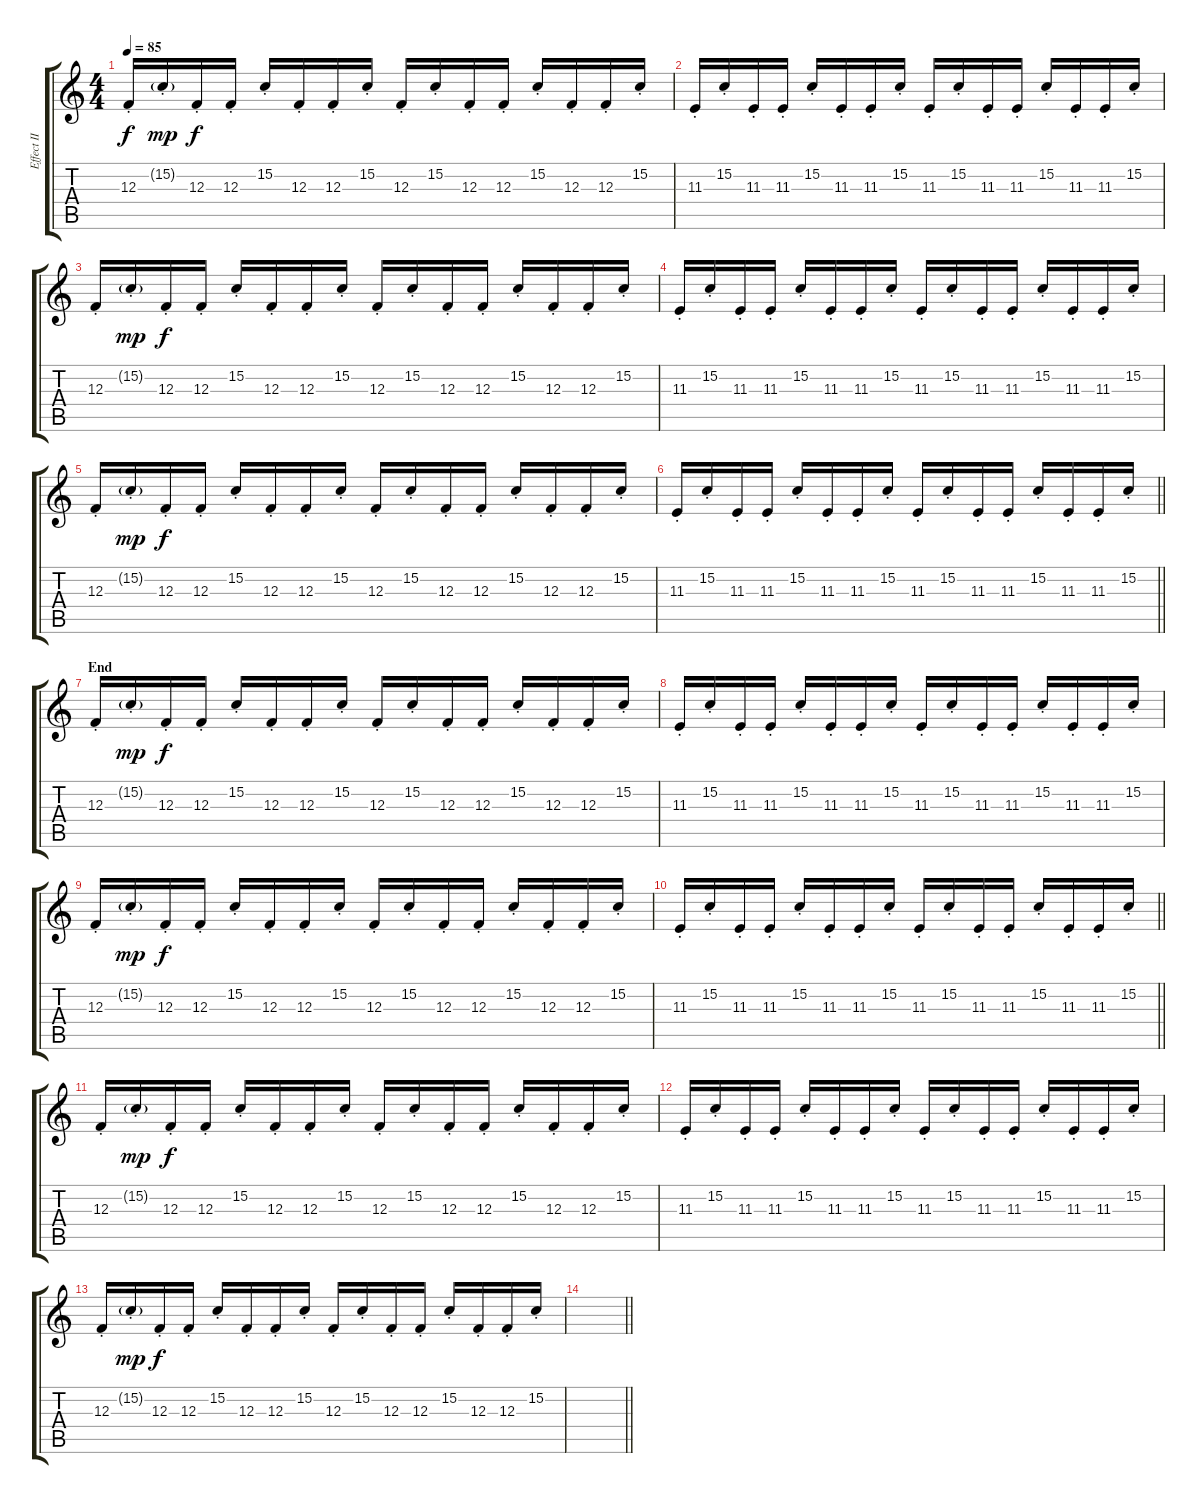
\track ("Effect II" "Effect II") {instrument electricpiano1}
\staff {score tabs}
\tuning (D4 A3 F3 C3 G2 C2) {hide}
\ts (4 4)
\tempo 85
\clef g2
\ks c
12.3{st}.16{dy f} 15.2{g st}.16{dy mp} 12.3{st}.16{dy f} 12.3{st}.16 15.2{st}.16 12.3{st}.16 12.3{st}.16 15.2{st}.16 12.3{st}.16 15.2{st}.16 12.3{st}.16 12.3{st}.16 15.2{st}.16 12.3{st}.16 12.3{st}.16 15.2{st}.16 |
11.3{st}.16 15.2{st}.16 11.3{st}.16 11.3{st}.16 15.2{st}.16 11.3{st}.16 11.3{st}.16 15.2{st}.16 11.3{st}.16 15.2{st}.16 11.3{st}.16 11.3{st}.16 15.2{st}.16 11.3{st}.16 11.3{st}.16 15.2{st}.16 |
12.3{st}.16 15.2{g st}.16{dy mp} 12.3{st}.16{dy f} 12.3{st}.16 15.2{st}.16 12.3{st}.16 12.3{st}.16 15.2{st}.16 12.3{st}.16 15.2{st}.16 12.3{st}.16 12.3{st}.16 15.2{st}.16 12.3{st}.16 12.3{st}.16 15.2{st}.16 |
11.3{st}.16 15.2{st}.16 11.3{st}.16 11.3{st}.16 15.2{st}.16 11.3{st}.16 11.3{st}.16 15.2{st}.16 11.3{st}.16 15.2{st}.16 11.3{st}.16 11.3{st}.16 15.2{st}.16 11.3{st}.16 11.3{st}.16 15.2{st}.16 |
12.3{st}.16 15.2{g st}.16{dy mp} 12.3{st}.16{dy f} 12.3{st}.16 15.2{st}.16 12.3{st}.16 12.3{st}.16 15.2{st}.16 12.3{st}.16 15.2{st}.16 12.3{st}.16 12.3{st}.16 15.2{st}.16 12.3{st}.16 12.3{st}.16 15.2{st}.16 |
\barLineRight lightlight
11.3{st}.16 15.2{st}.16 11.3{st}.16 11.3{st}.16 15.2{st}.16 11.3{st}.16 11.3{st}.16 15.2{st}.16 11.3{st}.16 15.2{st}.16 11.3{st}.16 11.3{st}.16 15.2{st}.16 11.3{st}.16 11.3{st}.16 15.2{st}.16 |
\section ("" "End")
12.3{st}.16 15.2{g st}.16{dy mp} 12.3{st}.16{dy f} 12.3{st}.16 15.2{st}.16 12.3{st}.16 12.3{st}.16 15.2{st}.16 12.3{st}.16 15.2{st}.16 12.3{st}.16 12.3{st}.16 15.2{st}.16 12.3{st}.16 12.3{st}.16 15.2{st}.16 |
11.3{st}.16 15.2{st}.16 11.3{st}.16 11.3{st}.16 15.2{st}.16 11.3{st}.16 11.3{st}.16 15.2{st}.16 11.3{st}.16 15.2{st}.16 11.3{st}.16 11.3{st}.16 15.2{st}.16 11.3{st}.16 11.3{st}.16 15.2{st}.16 |
12.3{st}.16 15.2{g st}.16{dy mp} 12.3{st}.16{dy f} 12.3{st}.16 15.2{st}.16 12.3{st}.16 12.3{st}.16 15.2{st}.16 12.3{st}.16 15.2{st}.16 12.3{st}.16 12.3{st}.16 15.2{st}.16 12.3{st}.16 12.3{st}.16 15.2{st}.16 |
\barLineRight lightlight
11.3{st}.16 15.2{st}.16 11.3{st}.16 11.3{st}.16 15.2{st}.16 11.3{st}.16 11.3{st}.16 15.2{st}.16 11.3{st}.16 15.2{st}.16 11.3{st}.16 11.3{st}.16 15.2{st}.16 11.3{st}.16 11.3{st}.16 15.2{st}.16 |
12.3{st}.16 15.2{g st}.16{dy mp} 12.3{st}.16{dy f} 12.3{st}.16 15.2{st}.16 12.3{st}.16 12.3{st}.16 15.2{st}.16 12.3{st}.16 15.2{st}.16 12.3{st}.16 12.3{st}.16 15.2{st}.16 12.3{st}.16 12.3{st}.16 15.2{st}.16 |
11.3{st}.16 15.2{st}.16 11.3{st}.16 11.3{st}.16 15.2{st}.16 11.3{st}.16 11.3{st}.16 15.2{st}.16 11.3{st}.16 15.2{st}.16 11.3{st}.16 11.3{st}.16 15.2{st}.16 11.3{st}.16 11.3{st}.16 15.2{st}.16 |
12.3{st}.16 15.2{g st}.16{dy mp} 12.3{st}.16{dy f} 12.3{st}.16 15.2{st}.16 12.3{st}.16 12.3{st}.16 15.2{st}.16 12.3{st}.16 15.2{st}.16 12.3{st}.16 12.3{st}.16 15.2{st}.16 12.3{st}.16 12.3{st}.16 15.2{st}.16 |
\barLineRight lightlight
